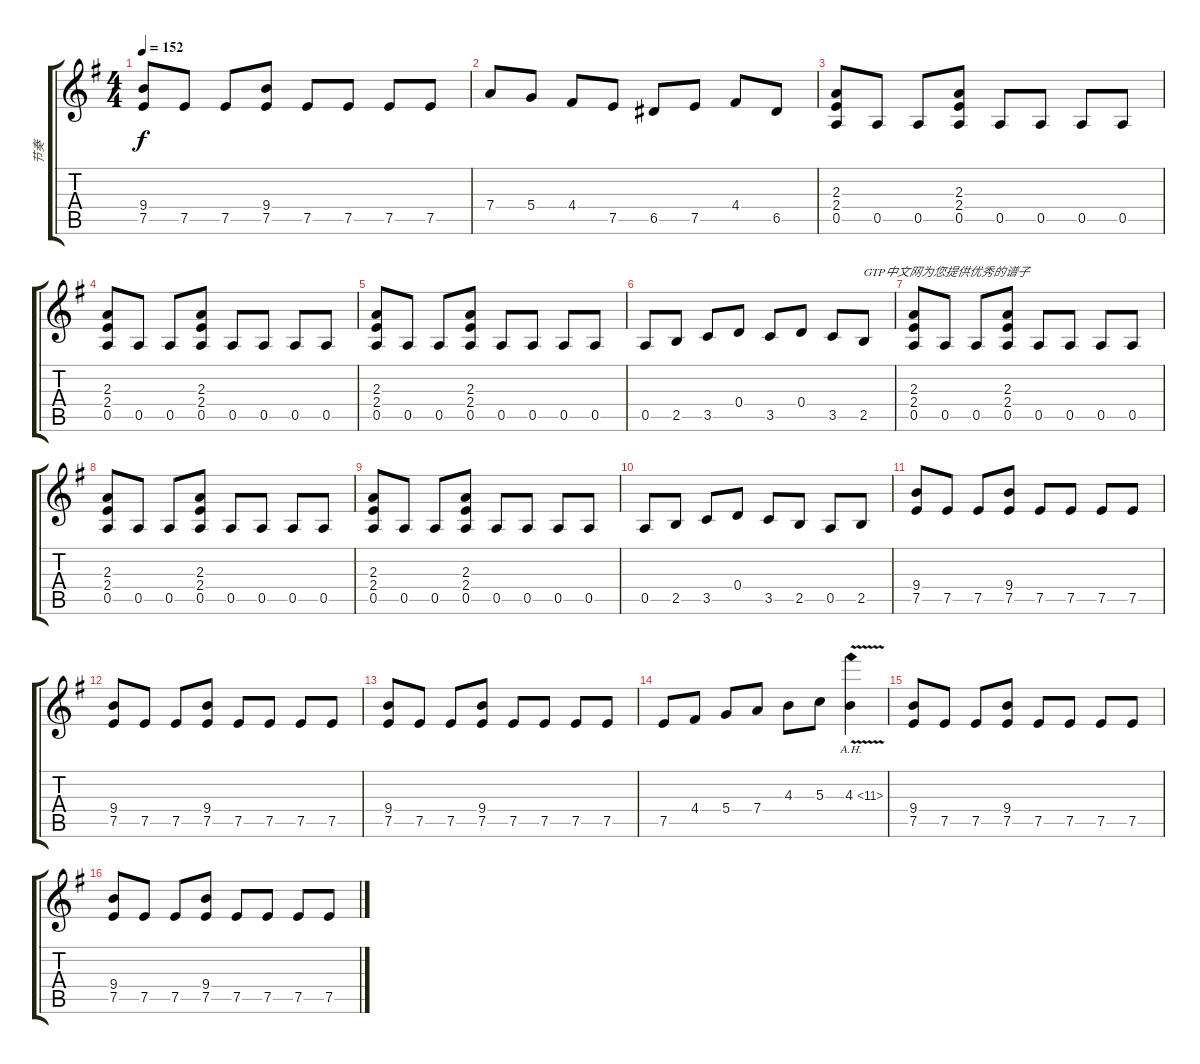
\track ("节奏" "节奏") {instrument distortionguitar}
\staff {score tabs}
\tuning (E4 B3 G3 D3 A2 E2) {hide}
\ts (4 4)
\tempo 152
\clef g2
\ks g
(9.4 7.5).8{dy f} 7.5.8 7.5.8 (9.4 7.5).8 7.5.8 7.5.8 7.5.8 7.5.8 |
7.4.8 5.4.8 4.4.8 7.5.8 6.5.8 7.5.8 4.4.8 6.5.8 |
(2.3 2.4 0.5).8 0.5.8 0.5.8 (2.3 2.4 0.5).8 0.5.8 0.5.8 0.5.8 0.5.8 |
(2.3 2.4 0.5).8 0.5.8 0.5.8 (2.3 2.4 0.5).8 0.5.8 0.5.8 0.5.8 0.5.8 |
(2.3 2.4 0.5).8 0.5.8 0.5.8 (2.3 2.4 0.5).8 0.5.8 0.5.8 0.5.8 0.5.8 |
0.5.8 2.5.8 3.5.8 0.4.8 3.5.8 0.4.8 3.5.8 2.5.8{txt "GTP中文网为您提供优秀的谱子"} |
(2.3 2.4 0.5).8 0.5.8 0.5.8 (2.3 2.4 0.5).8 0.5.8 0.5.8 0.5.8 0.5.8 |
(2.3 2.4 0.5).8 0.5.8 0.5.8 (2.3 2.4 0.5).8 0.5.8 0.5.8 0.5.8 0.5.8 |
(2.3 2.4 0.5).8 0.5.8 0.5.8 (2.3 2.4 0.5).8 0.5.8 0.5.8 0.5.8 0.5.8 |
0.5.8 2.5.8 3.5.8 0.4.8 3.5.8 2.5.8 0.5.8 2.5.8 |
(9.4 7.5).8 7.5.8 7.5.8 (9.4 7.5).8 7.5.8 7.5.8 7.5.8 7.5.8 |
(9.4 7.5).8 7.5.8 7.5.8 (9.4 7.5).8 7.5.8 7.5.8 7.5.8 7.5.8 |
(9.4 7.5).8 7.5.8 7.5.8 (9.4 7.5).8 7.5.8 7.5.8 7.5.8 7.5.8 |
7.5.8 4.4.8 5.4.8 7.4.8 4.3.8 5.3.8 4.3{ah 7 v}.4 |
(9.4 7.5).8 7.5.8 7.5.8 (9.4 7.5).8 7.5.8 7.5.8 7.5.8 7.5.8 |
(9.4 7.5).8 7.5.8 7.5.8 (9.4 7.5).8 7.5.8 7.5.8 7.5.8 7.5.8
